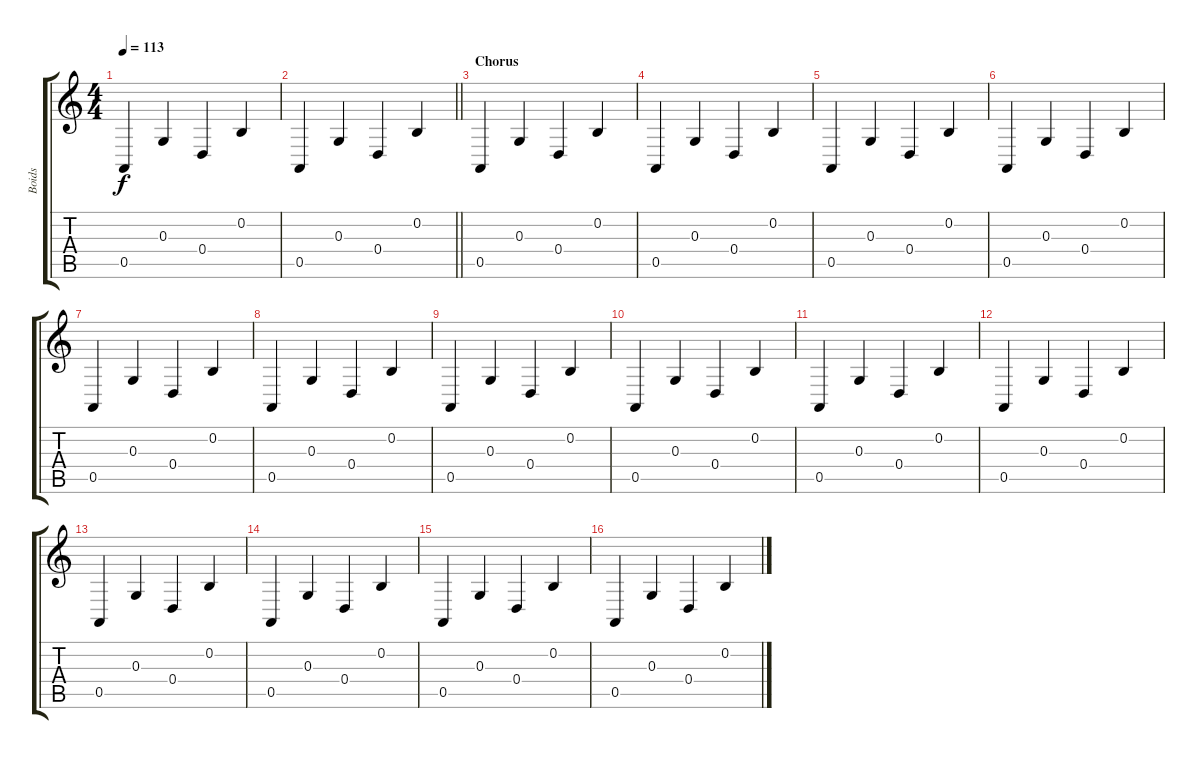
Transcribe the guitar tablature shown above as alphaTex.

\track ("Boids" "Boids") {instrument birdtweet}
\staff {score tabs}
\tuning (E4 B3 G3 D3 A2 E2) {hide}
\ts (4 4)
\tempo 113
\clef g2
\ks c
0.5.4{dy f} 0.3.4 0.4.4 0.2.4 |
\barLineRight lightlight
0.5.4 0.3.4 0.4.4 0.2.4 |
\section ("" "Chorus")
0.5.4 0.3.4 0.4.4 0.2.4 |
0.5.4 0.3.4 0.4.4 0.2.4 |
0.5.4 0.3.4 0.4.4 0.2.4 |
0.5.4 0.3.4 0.4.4 0.2.4 |
0.5.4 0.3.4 0.4.4 0.2.4 |
0.5.4 0.3.4 0.4.4 0.2.4 |
0.5.4 0.3.4 0.4.4 0.2.4 |
0.5.4 0.3.4 0.4.4 0.2.4 |
0.5.4 0.3.4 0.4.4 0.2.4 |
0.5.4 0.3.4 0.4.4 0.2.4 |
0.5.4 0.3.4 0.4.4 0.2.4 |
0.5.4 0.3.4 0.4.4 0.2.4 |
0.5.4 0.3.4 0.4.4 0.2.4 |
0.5.4 0.3.4 0.4.4 0.2.4
